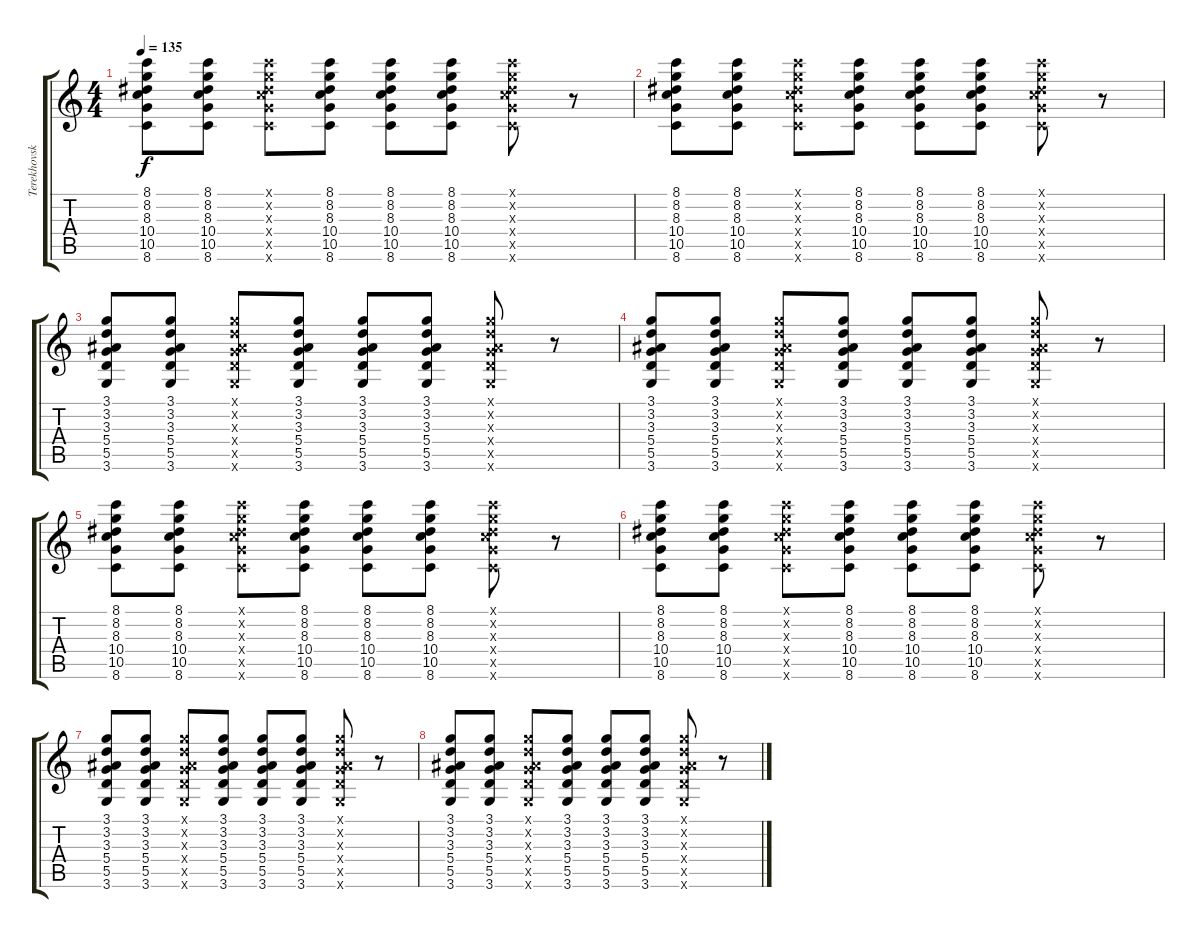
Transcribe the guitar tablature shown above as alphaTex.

\track ("Terekhovskyi (first rhythm)" "Terekhovsk") {instrument acousticguitarsteel}
\staff {score tabs}
\tuning (E4 B3 G3 D3 A2 E2) {hide}
\ts (4 4)
\tempo 135
\clef g2
\ks c
(8.1 8.2 8.3 10.4 10.5 8.6).8{dy f} (8.1 8.2 8.3 10.4 10.5 8.6).8 (8.1{x} 8.2{x} 8.3{x} 10.4{x} 10.5{x} 8.6{x}).8 (8.1 8.2 8.3 10.4 10.5 8.6).8 (8.1 8.2 8.3 10.4 10.5 8.6).8 (8.1 8.2 8.3 10.4 10.5 8.6).8 (8.1{x} 8.2{x} 8.3{x} 10.4{x} 10.5{x} 8.6{x}).8 r.8 |
(8.1 8.2 8.3 10.4 10.5 8.6).8 (8.1 8.2 8.3 10.4 10.5 8.6).8 (8.1{x} 8.2{x} 8.3{x} 10.4{x} 10.5{x} 8.6{x}).8 (8.1 8.2 8.3 10.4 10.5 8.6).8 (8.1 8.2 8.3 10.4 10.5 8.6).8 (8.1 8.2 8.3 10.4 10.5 8.6).8 (8.1{x} 8.2{x} 8.3{x} 10.4{x} 10.5{x} 8.6{x}).8 r.8 |
(3.1 3.2 3.3 5.4 5.5 3.6).8 (3.1 3.2 3.3 5.4 5.5 3.6).8 (3.1{x} 3.2{x} 3.3{x} 5.4{x} 5.5{x} 3.6{x}).8 (3.1 3.2 3.3 5.4 5.5 3.6).8 (3.1 3.2 3.3 5.4 5.5 3.6).8 (3.1 3.2 3.3 5.4 5.5 3.6).8 (3.1{x} 3.2{x} 3.3{x} 5.4{x} 5.5{x} 3.6{x}).8 r.8 |
(3.1 3.2 3.3 5.4 5.5 3.6).8 (3.1 3.2 3.3 5.4 5.5 3.6).8 (3.1{x} 3.2{x} 3.3{x} 5.4{x} 5.5{x} 3.6{x}).8 (3.1 3.2 3.3 5.4 5.5 3.6).8 (3.1 3.2 3.3 5.4 5.5 3.6).8 (3.1 3.2 3.3 5.4 5.5 3.6).8 (3.1{x} 3.2{x} 3.3{x} 5.4{x} 5.5{x} 3.6{x}).8 r.8 |
(8.1 8.2 8.3 10.4 10.5 8.6).8 (8.1 8.2 8.3 10.4 10.5 8.6).8 (8.1{x} 8.2{x} 8.3{x} 10.4{x} 10.5{x} 8.6{x}).8 (8.1 8.2 8.3 10.4 10.5 8.6).8 (8.1 8.2 8.3 10.4 10.5 8.6).8 (8.1 8.2 8.3 10.4 10.5 8.6).8 (8.1{x} 8.2{x} 8.3{x} 10.4{x} 10.5{x} 8.6{x}).8 r.8 |
(8.1 8.2 8.3 10.4 10.5 8.6).8 (8.1 8.2 8.3 10.4 10.5 8.6).8 (8.1{x} 8.2{x} 8.3{x} 10.4{x} 10.5{x} 8.6{x}).8 (8.1 8.2 8.3 10.4 10.5 8.6).8 (8.1 8.2 8.3 10.4 10.5 8.6).8 (8.1 8.2 8.3 10.4 10.5 8.6).8 (8.1{x} 8.2{x} 8.3{x} 10.4{x} 10.5{x} 8.6{x}).8 r.8 |
(3.1 3.2 3.3 5.4 5.5 3.6).8 (3.1 3.2 3.3 5.4 5.5 3.6).8 (3.1{x} 3.2{x} 3.3{x} 5.4{x} 5.5{x} 3.6{x}).8 (3.1 3.2 3.3 5.4 5.5 3.6).8 (3.1 3.2 3.3 5.4 5.5 3.6).8 (3.1 3.2 3.3 5.4 5.5 3.6).8 (3.1{x} 3.2{x} 3.3{x} 5.4{x} 5.5{x} 3.6{x}).8 r.8 |
(3.1 3.2 3.3 5.4 5.5 3.6).8 (3.1 3.2 3.3 5.4 5.5 3.6).8 (3.1{x} 3.2{x} 3.3{x} 5.4{x} 5.5{x} 3.6{x}).8 (3.1 3.2 3.3 5.4 5.5 3.6).8 (3.1 3.2 3.3 5.4 5.5 3.6).8 (3.1 3.2 3.3 5.4 5.5 3.6).8 (3.1{x} 3.2{x} 3.3{x} 5.4{x} 5.5{x} 3.6{x}).8 r.8
